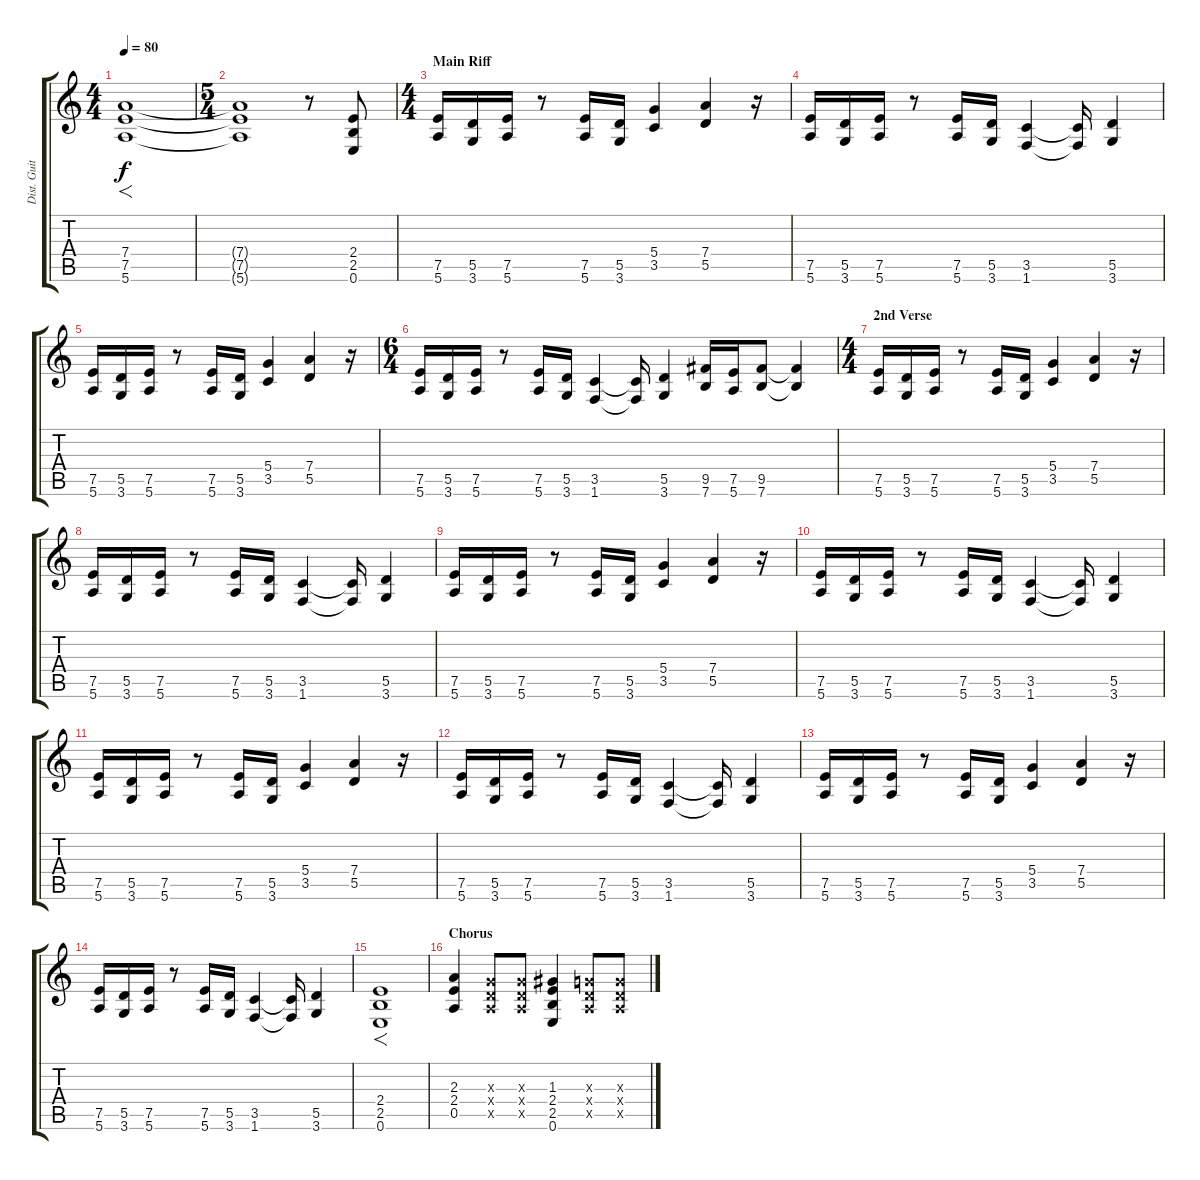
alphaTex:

\track ("Dist. Guitar" "Dist. Guit") {instrument overdrivenguitar}
\staff {score tabs}
\tuning (E4 B3 G3 D3 A2 E2) {hide}
\ts (4 4)
\tempo 80
\clef g2
\ks c
(7.4 7.5 5.6).1{f dy f} |
\ts (5 4)
(7.4{t} 7.5{t} 5.6{t}).1 r.8 (2.4 2.5 0.6).8 |
\ts (4 4)
\section ("" "Main Riff")
(7.5 5.6).16 (5.5 3.6).16 (7.5 5.6).16 r.8 (7.5 5.6).16 (5.5 3.6).16 (5.4 3.5).4 (7.4 5.5).4 r.16 |
(7.5 5.6).16 (5.5 3.6).16 (7.5 5.6).16 r.8 (7.5 5.6).16 (5.5 3.6).16 (3.5 1.6).4 (3.5{t} 1.6{t}).16 (5.5 3.6).4 |
(7.5 5.6).16 (5.5 3.6).16 (7.5 5.6).16 r.8 (7.5 5.6).16 (5.5 3.6).16 (5.4 3.5).4 (7.4 5.5).4 r.16 |
\ts (6 4)
(7.5 5.6).16 (5.5 3.6).16 (7.5 5.6).16 r.8 (7.5 5.6).16 (5.5 3.6).16 (3.5 1.6).4 (3.5{t} 1.6{t}).16 (5.5 3.6).4 (9.5 7.6).16 (7.5 5.6).16 (9.5 7.6).8 (9.5{t} 7.6{t}).4 |
\ts (4 4)
\section ("" "2nd Verse")
(7.5 5.6).16 (5.5 3.6).16 (7.5 5.6).16 r.8 (7.5 5.6).16 (5.5 3.6).16 (5.4 3.5).4 (7.4 5.5).4 r.16 |
(7.5 5.6).16 (5.5 3.6).16 (7.5 5.6).16 r.8 (7.5 5.6).16 (5.5 3.6).16 (3.5 1.6).4 (3.5{t} 1.6{t}).16 (5.5 3.6).4 |
(7.5 5.6).16 (5.5 3.6).16 (7.5 5.6).16 r.8 (7.5 5.6).16 (5.5 3.6).16 (5.4 3.5).4 (7.4 5.5).4 r.16 |
(7.5 5.6).16 (5.5 3.6).16 (7.5 5.6).16 r.8 (7.5 5.6).16 (5.5 3.6).16 (3.5 1.6).4 (3.5{t} 1.6{t}).16 (5.5 3.6).4 |
(7.5 5.6).16 (5.5 3.6).16 (7.5 5.6).16 r.8 (7.5 5.6).16 (5.5 3.6).16 (5.4 3.5).4 (7.4 5.5).4 r.16 |
(7.5 5.6).16 (5.5 3.6).16 (7.5 5.6).16 r.8 (7.5 5.6).16 (5.5 3.6).16 (3.5 1.6).4 (3.5{t} 1.6{t}).16 (5.5 3.6).4 |
(7.5 5.6).16 (5.5 3.6).16 (7.5 5.6).16 r.8 (7.5 5.6).16 (5.5 3.6).16 (5.4 3.5).4 (7.4 5.5).4 r.16 |
(7.5 5.6).16 (5.5 3.6).16 (7.5 5.6).16 r.8 (7.5 5.6).16 (5.5 3.6).16 (3.5 1.6).4 (3.5{t} 1.6{t}).16 (5.5 3.6).4 |
(2.4 2.5 0.6).1{f} |
\section ("" "Chorus")
(2.3 2.4 0.5).4 (0.3{x} 0.4{x} 0.5{x}).8 (0.3{x} 0.4{x} 0.5{x}).8 (1.3 2.4 2.5 0.6).4 (0.3{x} 0.4{x} 0.5{x}).8 (0.3{x} 0.4{x} 0.5{x}).8
